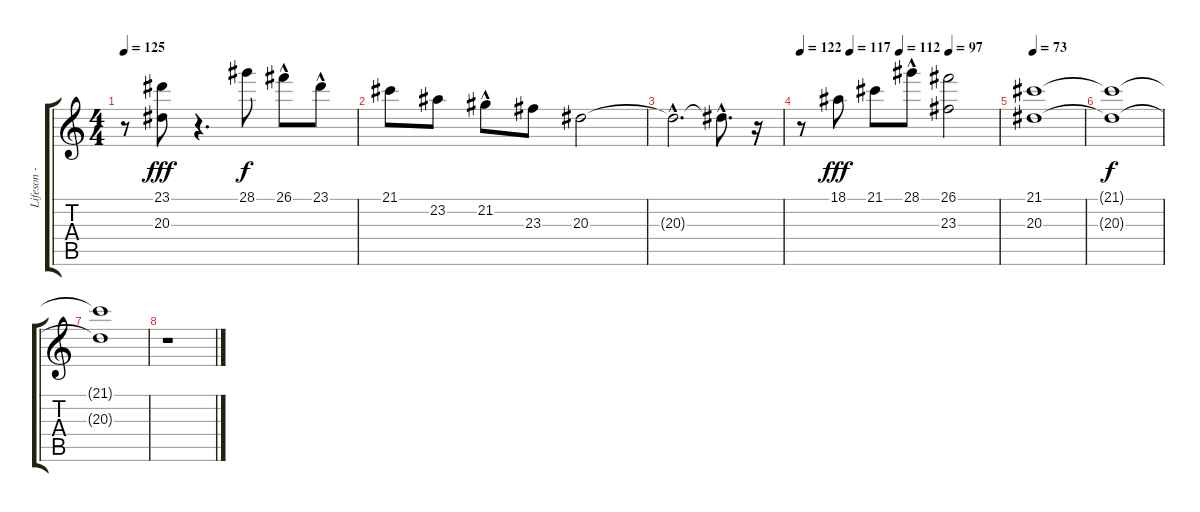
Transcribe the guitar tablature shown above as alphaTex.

\track ("Lifeson - Taurus Pedal" "Lifeson - ") {instrument synthstrings1}
\staff {score tabs}
\tuning (E4 B3 G3 D3 A2 E2) {hide}
\ts (4 4)
\tempo 125
\clef g2
\ks c
r.8{dy f} (23.1 20.3).8{dy fff} r.4{d} 28.1.8{dy f} 26.1{hac}.8 23.1{hac}.8 |
21.1.8 23.2.8 21.2{hac}.8 23.3.8 20.3.2 |
20.3{hac t}.2{d} 20.3{hac t}.8{d} r.16 |
\tempo 122
\tempo (117 0.25)
\tempo (112 0.5)
\tempo (97 0.75)
r.8 18.1.8{dy fff} 21.1.8 28.1{hac}.8 (26.1 23.3).2 |
\tempo 73
(21.1 20.3).1{volume 16} |
(21.1{t} 20.3{t}).1{dy f} |
(21.1{t} 20.3{t}).1 |
r.1
